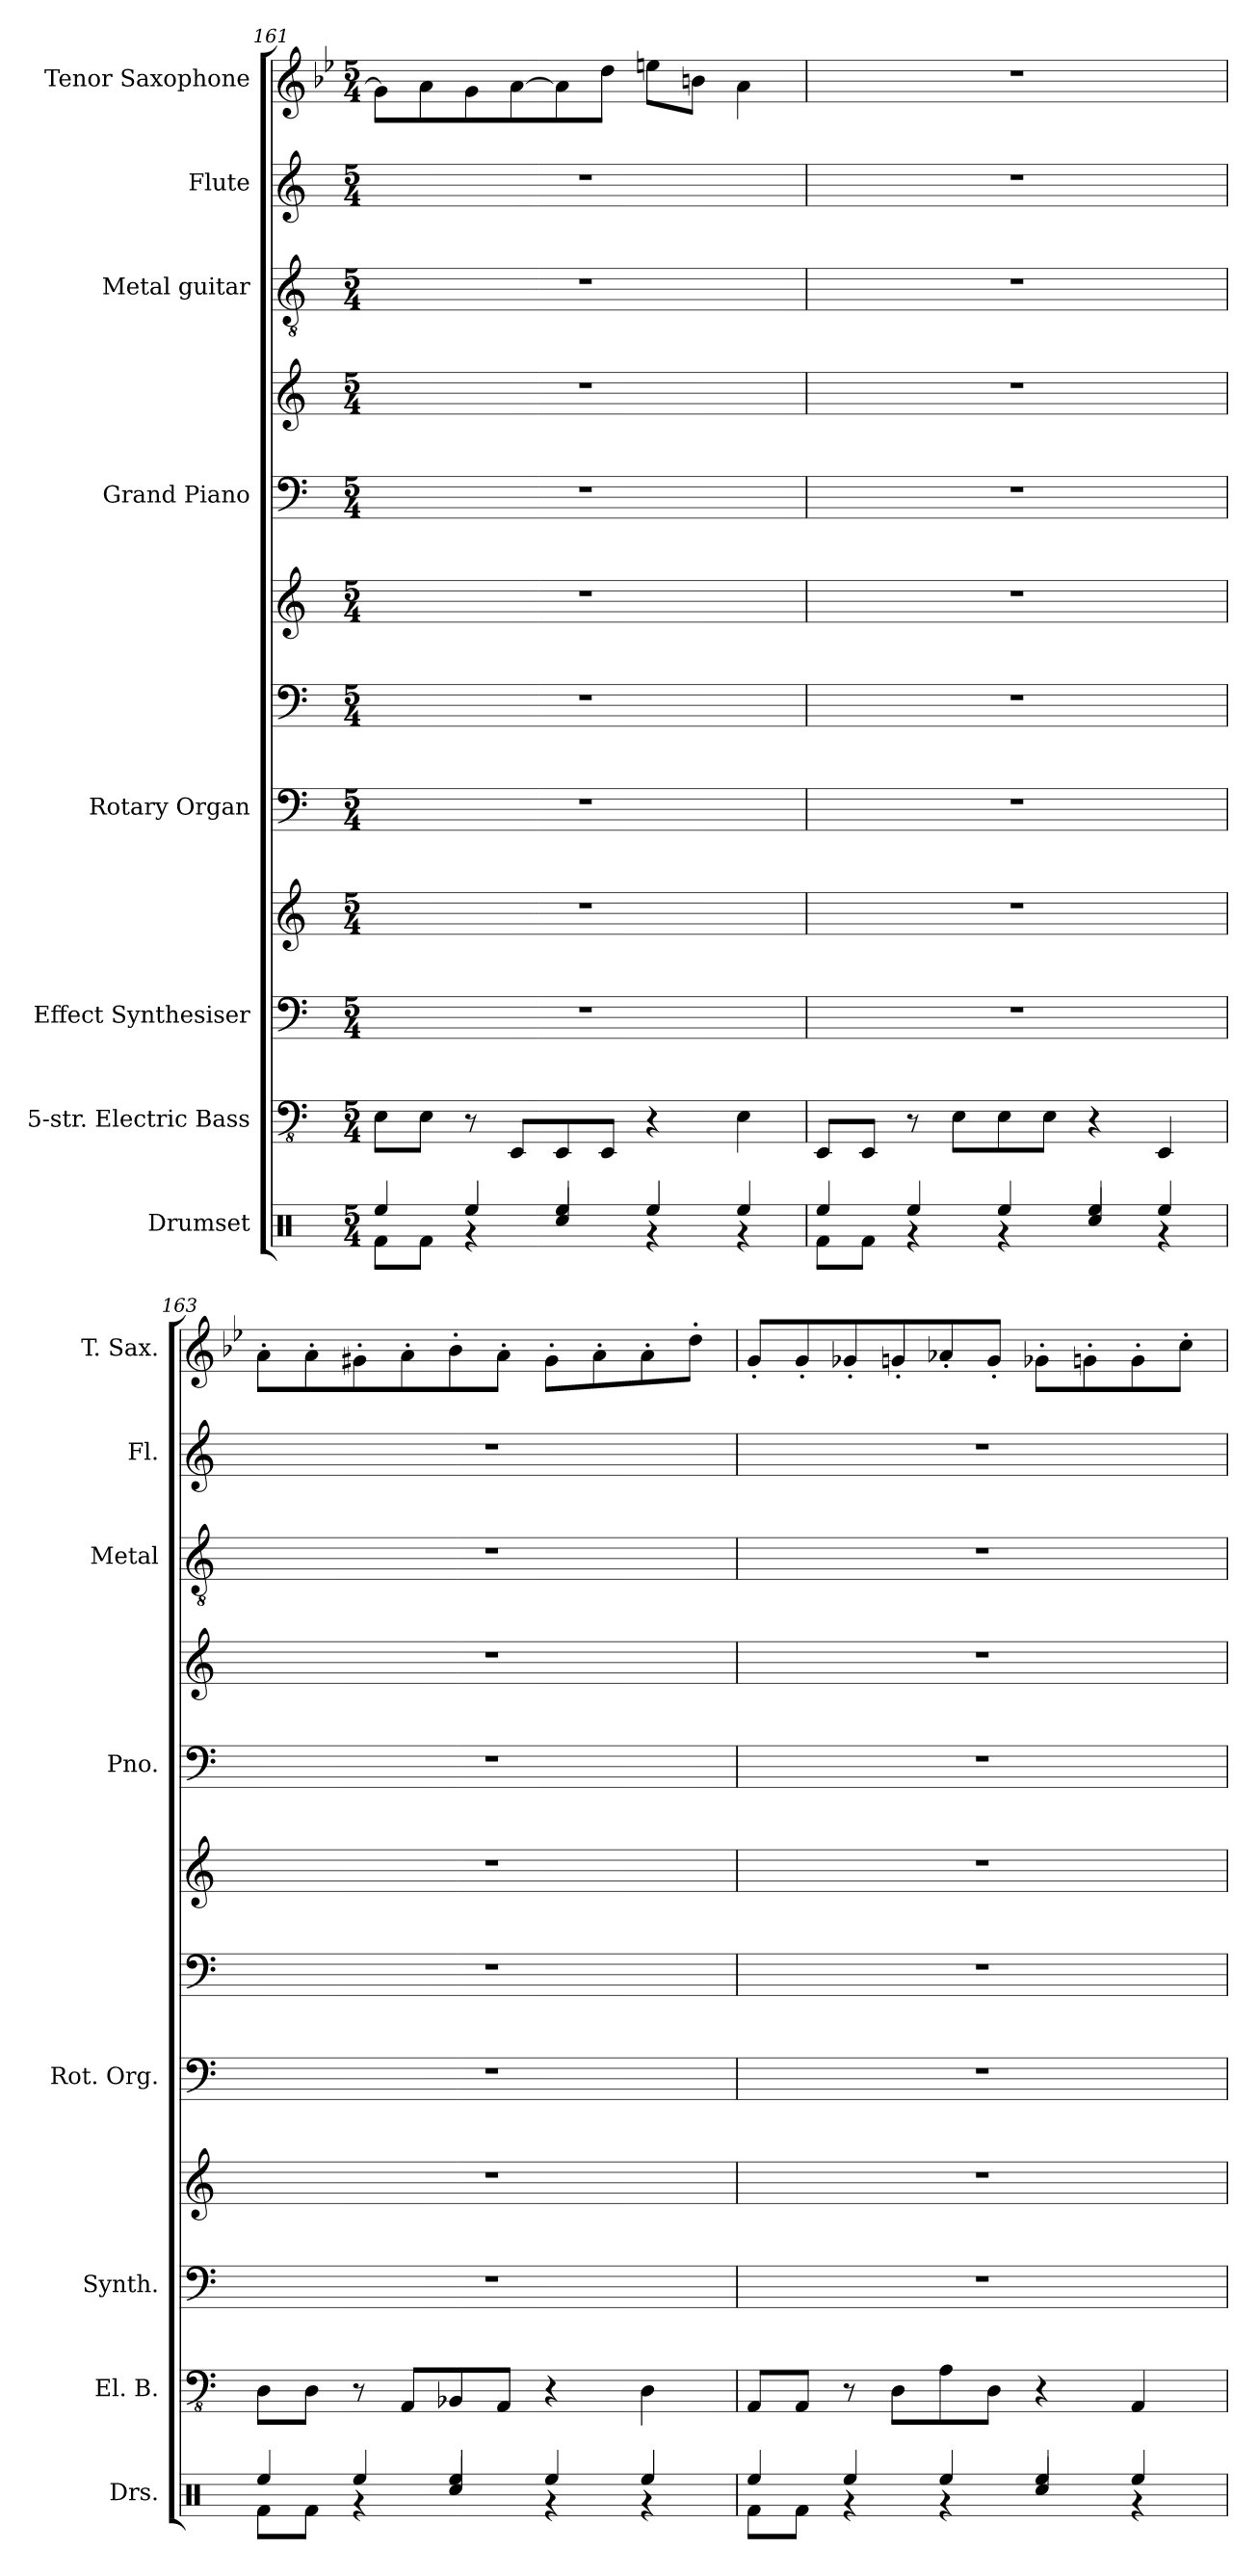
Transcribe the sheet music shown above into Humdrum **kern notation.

**kern	**kern	**kern	**kern	**kern	**kern	**kern	**kern	**kern	**kern	**kern	**kern
*part8	*part7	*part6	*part6	*part5	*part5	*part5	*part4	*part4	*part3	*part2	*part1
*staff12	*staff11	*staff10	*staff9	*staff8	*staff7	*staff6	*staff5	*staff4	*staff3	*staff2	*staff1
*I"Drumset	*I"5-str. Electric Bass	*I"Effect Synthesiser	*	*I"Rotary Organ	*	*	*I"Grand Piano	*	*I"Metal guitar	*I"Flute	*I"Tenor Saxophone
*I'Drs.	*I'El. B.	*I'Synth.	*	*I'Rot. Org.	*	*	*I'Pno.	*	*I'Metal	*I'Fl.	*I'T. Sax.
!!LO:PB:g=z
*clefX	*clefFv4	*clefF4	*clefG2	*clefF4	*clefF4	*clefG2	*clefF4	*clefG2	*clefGv2	*clefG2	*clefG2
*	*	*	*	*	*	*	*	*	*	*	*ITrd8c14
*k[]	*k[]	*k[]	*k[]	*k[]	*k[]	*k[]	*k[]	*k[]	*k[]	*k[]	*k[b-e-]
*M5/4	*M5/4	*M5/4	*M5/4	*M5/4	*M5/4	*M5/4	*M5/4	*M5/4	*M5/4	*M5/4	*M5/4
=161	=161	=161	=161	=161	=161	=161	=161	=161	=161	=161	=161
*^	*	*	*	*	*	*	*	*	*	*	*
4Ree/	8Rf\L	8EE\L	4%5r	4%5r	4%5r	4%5r	4%5r	4%5r	4%5r	4%5r	4%5r	8G\L]
.	8Rf\J	8EE\J	.	.	.	.	.	.	.	.	.	8A\
4Ree/	4r	8r	.	.	.	.	.	.	.	.	.	8G\
.	.	8EEE/L	.	.	.	.	.	.	.	.	.	[8A\
4Ree/	4Rcc/	8EEE/	.	.	.	.	.	.	.	.	.	8A\]
.	.	8EEE/J	.	.	.	.	.	.	.	.	.	8d\J
4Ree/	4r	4r	.	.	.	.	.	.	.	.	.	8en\L
.	.	.	.	.	.	.	.	.	.	.	.	8Bn\J
4Ree/	4r	4EE\	.	.	.	.	.	.	.	.	.	4A\
=162	=162	=162	=162	=162	=162	=162	=162	=162	=162	=162	=162	=162
4Ree/	8Rf\L	8EEE/L	4%5r	4%5r	4%5r	4%5r	4%5r	4%5r	4%5r	4%5r	4%5r	4%5r
.	8Rf\J	8EEE/J	.	.	.	.	.	.	.	.	.	.
4Ree/	4r	8r	.	.	.	.	.	.	.	.	.	.
.	.	8EE\L	.	.	.	.	.	.	.	.	.	.
4Ree/	4r	8EE\	.	.	.	.	.	.	.	.	.	.
.	.	8EE\J	.	.	.	.	.	.	.	.	.	.
4Ree/	4Rcc/	4r	.	.	.	.	.	.	.	.	.	.
4Ree/	4r	4EEE/	.	.	.	.	.	.	.	.	.	.
=163	=163	=163	=163	=163	=163	=163	=163	=163	=163	=163	=163	=163
4Ree/	8Rf\L	8DD\L	4%5r	4%5r	4%5r	4%5r	4%5r	4%5r	4%5r	4%5r	4%5r	8A'\L
.	8Rf\J	8DD\J	.	.	.	.	.	.	.	.	.	8A'\
4Ree/	4r	8r	.	.	.	.	.	.	.	.	.	8G#X'\
.	.	8AAA/L	.	.	.	.	.	.	.	.	.	8A'\
4Ree/	4Rcc/	8BBB-X/	.	.	.	.	.	.	.	.	.	8B-'\
.	.	8AAA/J	.	.	.	.	.	.	.	.	.	8A'\J
4Ree/	4r	4r	.	.	.	.	.	.	.	.	.	8G#'\L
.	.	.	.	.	.	.	.	.	.	.	.	8A'\
4Ree/	4r	4DD\	.	.	.	.	.	.	.	.	.	8A'\
.	.	.	.	.	.	.	.	.	.	.	.	8d'\J
!!LO:PB:g=z
=164	=164	=164	=164	=164	=164	=164	=164	=164	=164	=164	=164	=164
4Ree/	8Rf\L	8AAA/L	4%5r	4%5r	4%5r	4%5r	4%5r	4%5r	4%5r	4%5r	4%5r	8G'/L
.	8Rf\J	8AAA/J	.	.	.	.	.	.	.	.	.	8G'/
4Ree/	4r	8r	.	.	.	.	.	.	.	.	.	8G-X'/
.	.	8DD\L	.	.	.	.	.	.	.	.	.	8Gn'/
4Ree/	4r	8AA\	.	.	.	.	.	.	.	.	.	8A-X'/
.	.	8DD\J	.	.	.	.	.	.	.	.	.	8G'/J
4Ree/	4Rcc/	4r	.	.	.	.	.	.	.	.	.	8G-X'\L
.	.	.	.	.	.	.	.	.	.	.	.	8Gn'\
4Ree/	4r	4AAA/	.	.	.	.	.	.	.	.	.	8G'\
.	.	.	.	.	.	.	.	.	.	.	.	8c'\J
*v	*v	*	*	*	*	*	*	*	*	*	*	*
=	=	=	=	=	=	=	=	=	=	=	=
*-	*-	*-	*-	*-	*-	*-	*-	*-	*-	*-	*-
